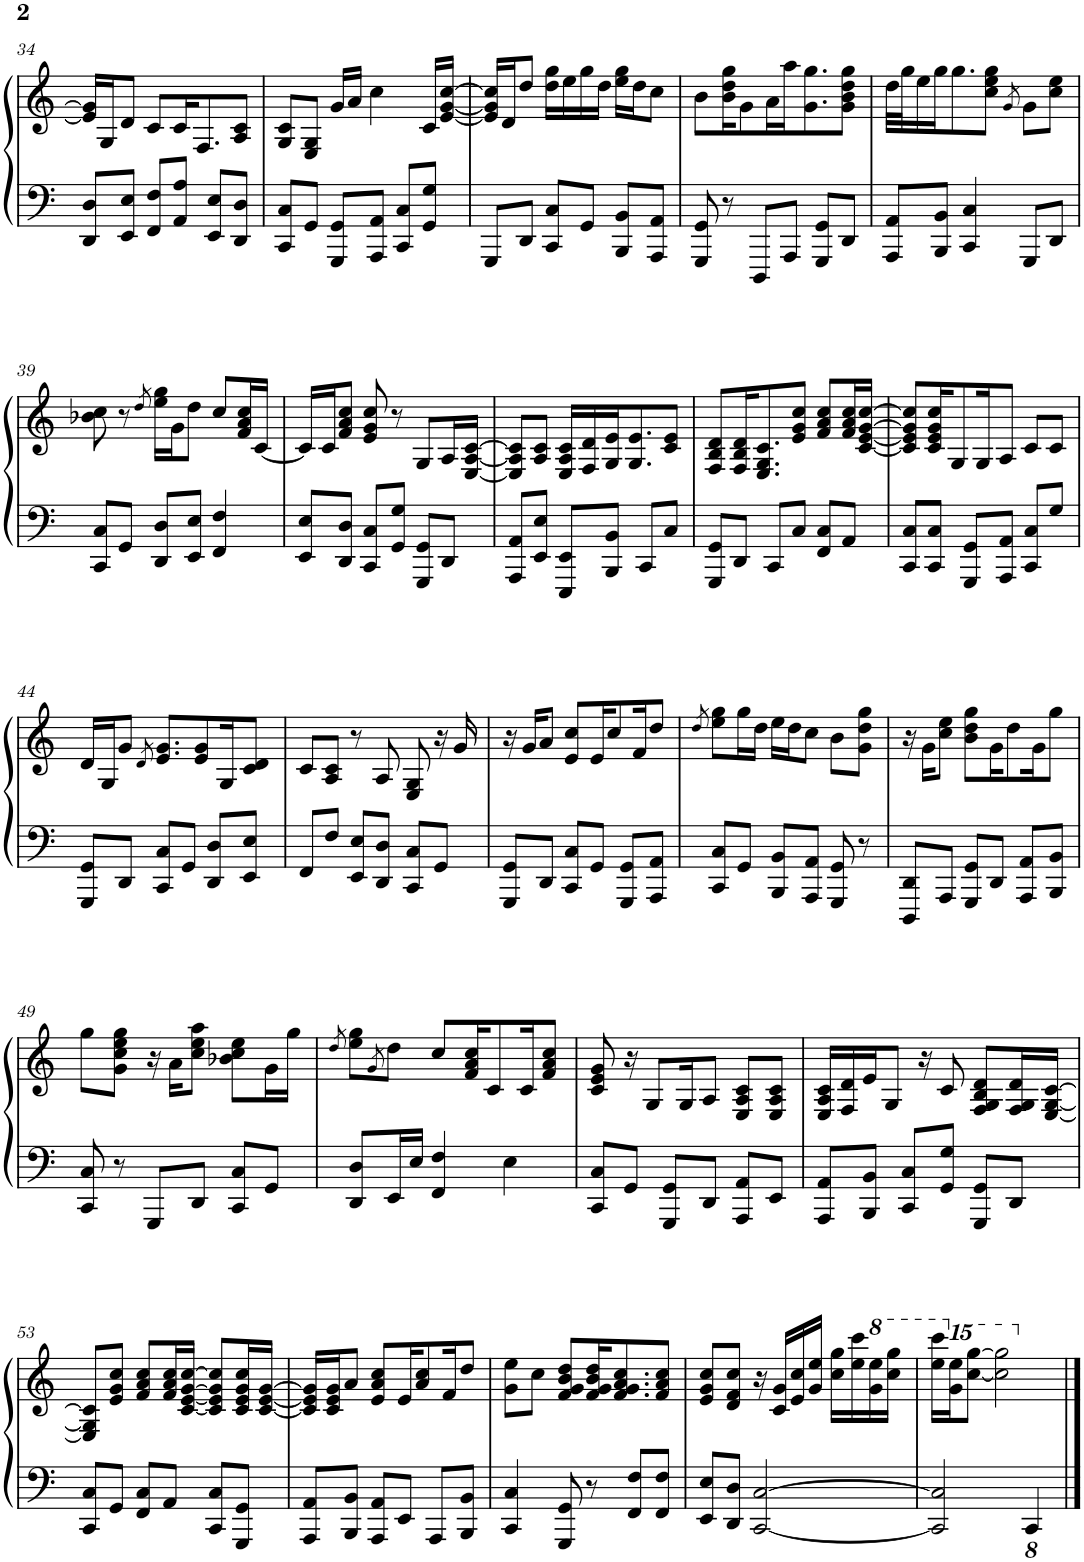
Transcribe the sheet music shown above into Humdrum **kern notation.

**kern	**kern
*part1	*part1
*staff2	*staff1
*I"Piano	*
*I'Pno.	*
!!LO:PB:g=z
*clefF4	*clefG2
*k[]	*k[]
*M3/4	*M3/4
=34	=34
8DD/ 8D/L	16e/] 16g/]LL
.	16G/J
8EE/ 8E/J	8d/J
8FF/ 8F/L	8c/L
8AA/ 8A/J	16c/K
.	8.F/
8EE/ 8E/L	.
8DD/ 8D/J	8A/ 8c/J
=35	=35
8CC/ 8C/L	8G/ 8c/L
8GG/J	8E/ 8G/J
8GGG/ 8GG/L	16g/LL
.	16a/JJ
8AAA/ 8AA/J	4cc\
8CC/ 8C/L	.
8GG/ 8G/J	16c/LL
.	[16e/ [16g/ [16cc/JJ
=36	=36
8GGG/L	16e/] 16g/] 16cc/]LL
.	16d/J
8DD/J	8dd/J
8CC/ 8C/L	16dd\ 16gg\LL
.	16ee\
8GG/J	16gg\
.	16dd\JJ
8BBB/ 8BB/L	16ee\ 16gg\LL
.	16dd\J
8AAA/ 8AA/J	8cc\J
=37	=37
8GGG/ 8GG/	8b\L
8r	16b\ 16dd\ 16gg\K
.	8g\
8DDD/L	.
.	16a\L
8AAA/J	16aa\J
.	8.g\ 8.gg\
8GGG/ 8GG/L	.
8DD/J	8g\ 8b\ 8dd\ 8gg\J
=38	=38
8AAA/ 8AA/L	32dd\LLL
.	32gg\J
.	16ee\
8BBB/ 8BB/J	16gg\J
.	8.gg\
4CC/ 4C/	.
.	8cc\ 8ee\ 8gg\J
.	8qg/
8GGG/L	8g\L
8DD/J	8cc\ 8ee\J
!!LO:LB:g=z
=39	=39
8CC/ 8C/L	8b-X\ 8cc\
8GG/J	8r
.	8qdd/
8DD/ 8D/L	16ee\ 16gg\LL
.	16g\J
8EE/ 8E/J	8dd\J
4FF/ 4F/	8cc/L
.	16f/ 16a/ 16cc/L
.	[16c/JJ
=40	=40
8EE/ 8E/L	16c/LL]
.	16c/J
8DD/ 8D/J	8f/ 8a/ 8cc/J
8CC/ 8C/L	8e/ 8g/ 8cc/
8GG/ 8G/J	8r
8GGG/ 8GG/L	8G/L
8DD/J	16A/L
.	[16E/ [16A/ [16c/JJ
=41	=41
8AAA/ 8AA/L	8E/] 8A/] 8c/]L
8EE/ 8E/J	8A/ 8c/J
8EEE/ 8EE/L	16E/ 16A/ 16c/LL
.	16F/ 16d/
8BBB/ 8BB/J	16G/ 16e/J
.	8.G/ 8.e/
8CC/L	.
8C/J	8c/ 8e/J
=42	=42
8GGG/ 8GG/L	8F/ 8B/ 8d/L
8DD/J	16F/ 16B/ 16d/K
.	8.E/ 8.G/ 8.c/
8CC/L	.
8C/J	8e/ 8g/ 8cc/J
8FF/ 8C/L	8f/ 8a/ 8cc/L
8AA/J	16f/ 16a/ 16cc/L
.	[16c/ [16e/ [16g/ [16cc/JJ
=43	=43
8CC/ 8C/L	8c/] 8e/] 8g/] 8cc/]L
8CC/ 8C/J	16c/ 16e/ 16g/ 16cc/K
.	8G/
8GGG/ 8GG/L	.
.	16G/K
8AAA/ 8AA/J	8A/J
8CC/ 8C/L	8c/L
8G/J	8c/J
!!LO:LB:g=z
=44	=44
8GGG/ 8GG/L	16d/LL
.	16G/J
8DD/J	8g/J
.	8qd/
8CC/ 8C/L	8.e/ 8.g/L
8GG/J	.
.	8e/ 8g/
8DD/ 8D/L	.
.	16G/K
8EE/ 8E/J	8c/ 8d/J
=45	=45
8FF/L	8c/L
8F/J	8A/ 8c/J
8EE/ 8E/L	8r
8DD/ 8D/J	8A/
8CC/ 8C/L	8E/ 8G/
8GG/J	16r
.	16g/
=46	=46
8GGG/ 8GG/L	16r
.	16g/KL
8DD/J	8a/J
8CC/ 8C/L	8e/ 8cc/L
8GG/J	16e/K
.	8cc/
8GGG/ 8GG/L	.
.	16f/K
8AAA/ 8AA/J	8dd/J
=47	=47
.	8qdd/
8CC/ 8C/L	8ee\ 8gg\L
8GG/J	16gg\L
.	16dd\JJ
8BBB/ 8BB/L	16ee\LL
.	16dd\J
8AAA/ 8AA/J	8cc\J
8GGG/ 8GG/	8b\L
8r	8g\ 8dd\ 8gg\J
=48	=48
8DDD/ 8DD/L	16r
.	16g\KL
8AAA/J	8cc\ 8ee\J
8GGG/ 8GG/L	8b\ 8dd\ 8gg\L
8DD/J	16g\K
.	8dd\
8AAA/ 8AA/L	.
.	16g\K
8BBB/ 8BB/J	8gg\J
!!LO:LB:g=z
=49	=49
8CC/ 8C/	8gg\L
8r	8g\ 8cc\ 8ee\ 8gg\J
8GGG/L	16r
.	16a\KL
8DD/J	8cc\ 8ee\ 8aa\J
8CC/ 8C/L	8b-X\ 8cc\ 8ee\L
8GG/J	16g\L
.	16gg\JJ
=50	=50
.	8qdd/
8DD/ 8D/L	8ee\ 8gg\L
.	8qg/
16EE/L	8dd\J
16E/JJ	.
4FF/ 4F/	8cc/L
.	16f/ 16a/ 16cc/K
.	8c/
4E\	.
.	16c/K
.	8f/ 8a/ 8cc/J
=51	=51
8CC/ 8C/L	8c/ 8e/ 8g/
8GG/J	16r
.	8G/L
8GGG/ 8GG/L	.
.	16G/K
8DD/J	8A/J
8AAA/ 8AA/L	8E/ 8A/ 8c/L
8EE/J	8E/ 8A/ 8c/J
=52	=52
8AAA/ 8AA/L	16E/ 16A/ 16c/LL
.	16F/ 16d/
8BBB/ 8BB/J	16e/J
.	8G/J
8CC/ 8C/L	.
.	16r
8GG/ 8G/J	8c/
8GGG/ 8GG/L	8F/ 8G/ 8B/ 8d/L
8DD/J	16F/ 16G/ 16d/L
.	[16E/ [16G/ [16c/JJ
!!LO:LB:g=z
=53	=53
8CC/ 8C/L	8E/] 8G/] 8c/]L
8GG/J	8e/ 8g/ 8cc/J
8FF/ 8C/L	8f/ 8a/ 8cc/L
8AA/J	16f/ 16a/ 16cc/L
.	[16c/ [16e/ [16g/ [16cc/JJ
8CC/ 8C/L	8c/] 8e/] 8g/] 8cc/]L
8GGG/ 8GG/J	16c/ 16e/ 16g/ 16cc/L
.	[16c/ [16e/ [16g/JJ
=54	=54
8AAA/ 8AA/L	16c/] 16e/] 16g/]LL
.	16c/ 16e/ 16g/J
8BBB/ 8BB/J	8a/J
8AAA/ 8AA/L	8e/ 8a/ 8cc/L
8EE/J	16e/K
.	8a/ 8cc/
8AAA/L	.
.	16f/K
8BBB/ 8BB/J	8dd/J
=55	=55
4CC/ 4C/	8g\ 8ee\L
.	8cc\J
8GGG/ 8GG/	8f/ 8g/ 8b/ 8dd/L
8r	16f/ 16g/ 16b/ 16dd/K
.	8.f/ 8.g/ 8.a/ 8.cc/
8FF/ 8F/L	.
8FF/ 8F/J	8f/ 8a/ 8cc/J
=56	=56
8EE/ 8E/L	8e/ 8g/ 8cc/L
8DD/ 8D/J	8d/ 8f/ 8cc/J
[2CC/ [2C/	16r
.	16c/ 16g/LL
.	16e/ 16cc/
.	16g/ 16ee/JJ
.	16cc\ 16gg\LL
.	16ee\ 16ccc\
*	*8va
.	16gg\ 16eee\
.	16ccc\ 16ggg\JJ
=57	=57
2CC/] 2C/]	16eee\ 16cccc\LL
*	*X8va
*	*15ma
.	16ggg\ 16eeee\J
.	[8cccc\ [8gggg\J
.	2cccc\] 2gggg\]
*8ba	*
4CCC/	.
*	*X15ma
*X8ba	*
==	==
*-	*-
